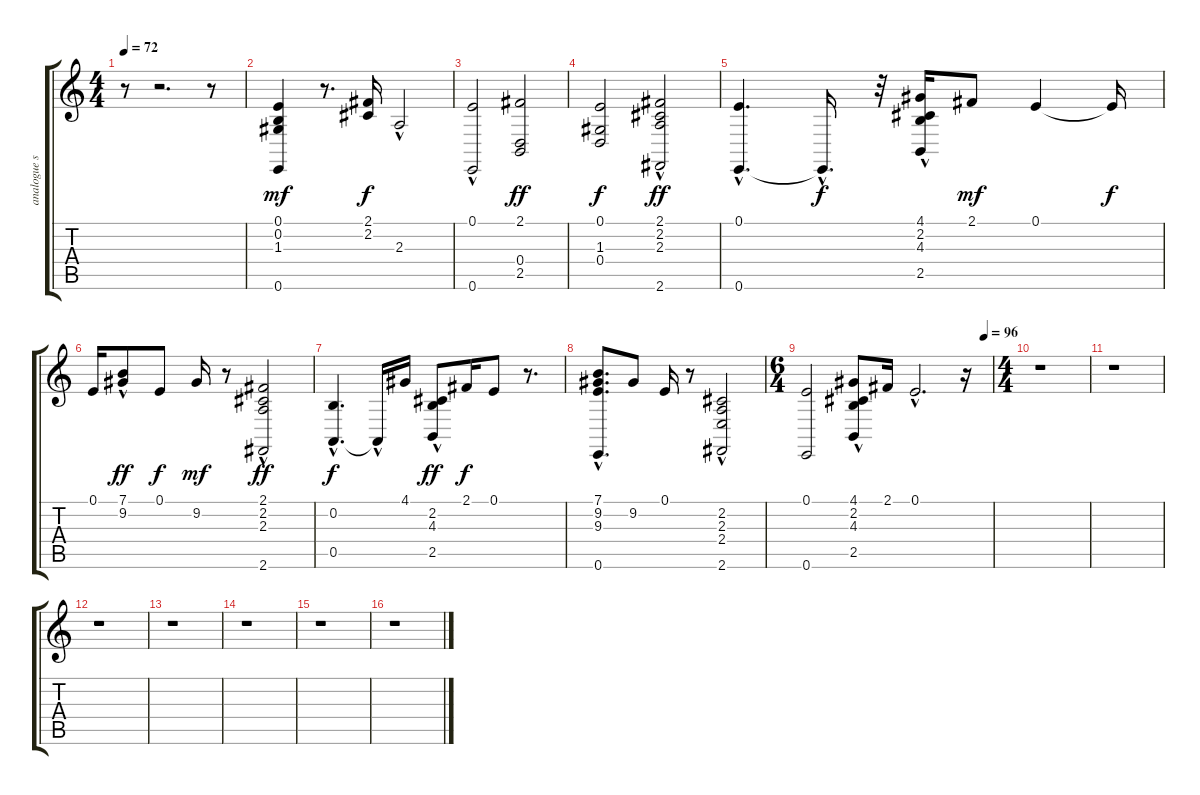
\track ("analogue strings (synstr2)" "analogue s") {instrument synthstrings2}
\staff {score tabs}
\tuning (E4 B3 G3 D3 A2 E2) {hide}
\ts (4 4)
\tempo 72
\clef g2
\ks c
r.8{dy mf instrument synthstrings2} r.2{d} r.8 |
(0.1 0.2 1.3 0.6).4 r.8{d} (2.1 2.2).16{dy f} 2.3{hac}.2 |
(0.1{hac} 0.6).2 (2.1 0.4 2.5).2{dy ff} |
(0.1 1.3 0.4).2{dy f} (2.1 2.2{hac} 2.3{hac} 2.6).2{dy ff} |
(0.1 0.6{hac}).4{d} 0.6{hac t}.16{d dy f} r.32 (4.1 2.2 4.3 2.5{hac}).16 2.1.8{dy mf} 0.1.4 0.1{t}.16{dy f} |
0.1.16 (7.1 9.2{hac}).8{dy ff} 0.1.8{dy f} 9.2.16{dy mf} r.8 (2.1{hac} 2.2{hac} 2.3 2.6{hac}).2{dy ff} |
(0.2 0.5{hac}).4{d dy f} 0.5{hac t}.16 4.1.16 (2.2 4.3 2.5{hac}).8{dy ff} 2.1.16{dy f} 0.1.8 r.8{d} |
(7.1{hac} 9.2 9.3{hac} 0.6).8{d} 9.2.8 0.1.16 r.8 (2.2{hac} 2.3{hac} 2.4 2.6).2 |
\ts (6 4)
\tempo (96 0.9583333333333334)
(0.1 0.6).2 (4.1 2.2{hac} 4.3{hac} 2.5{hac}).8 2.1.16 0.1{hac}.2{d} r.16 |
\ts (4 4)
r.1 |
r.1 |
r.1 |
r.1 |
r.1 |
r.1 |
r.1
